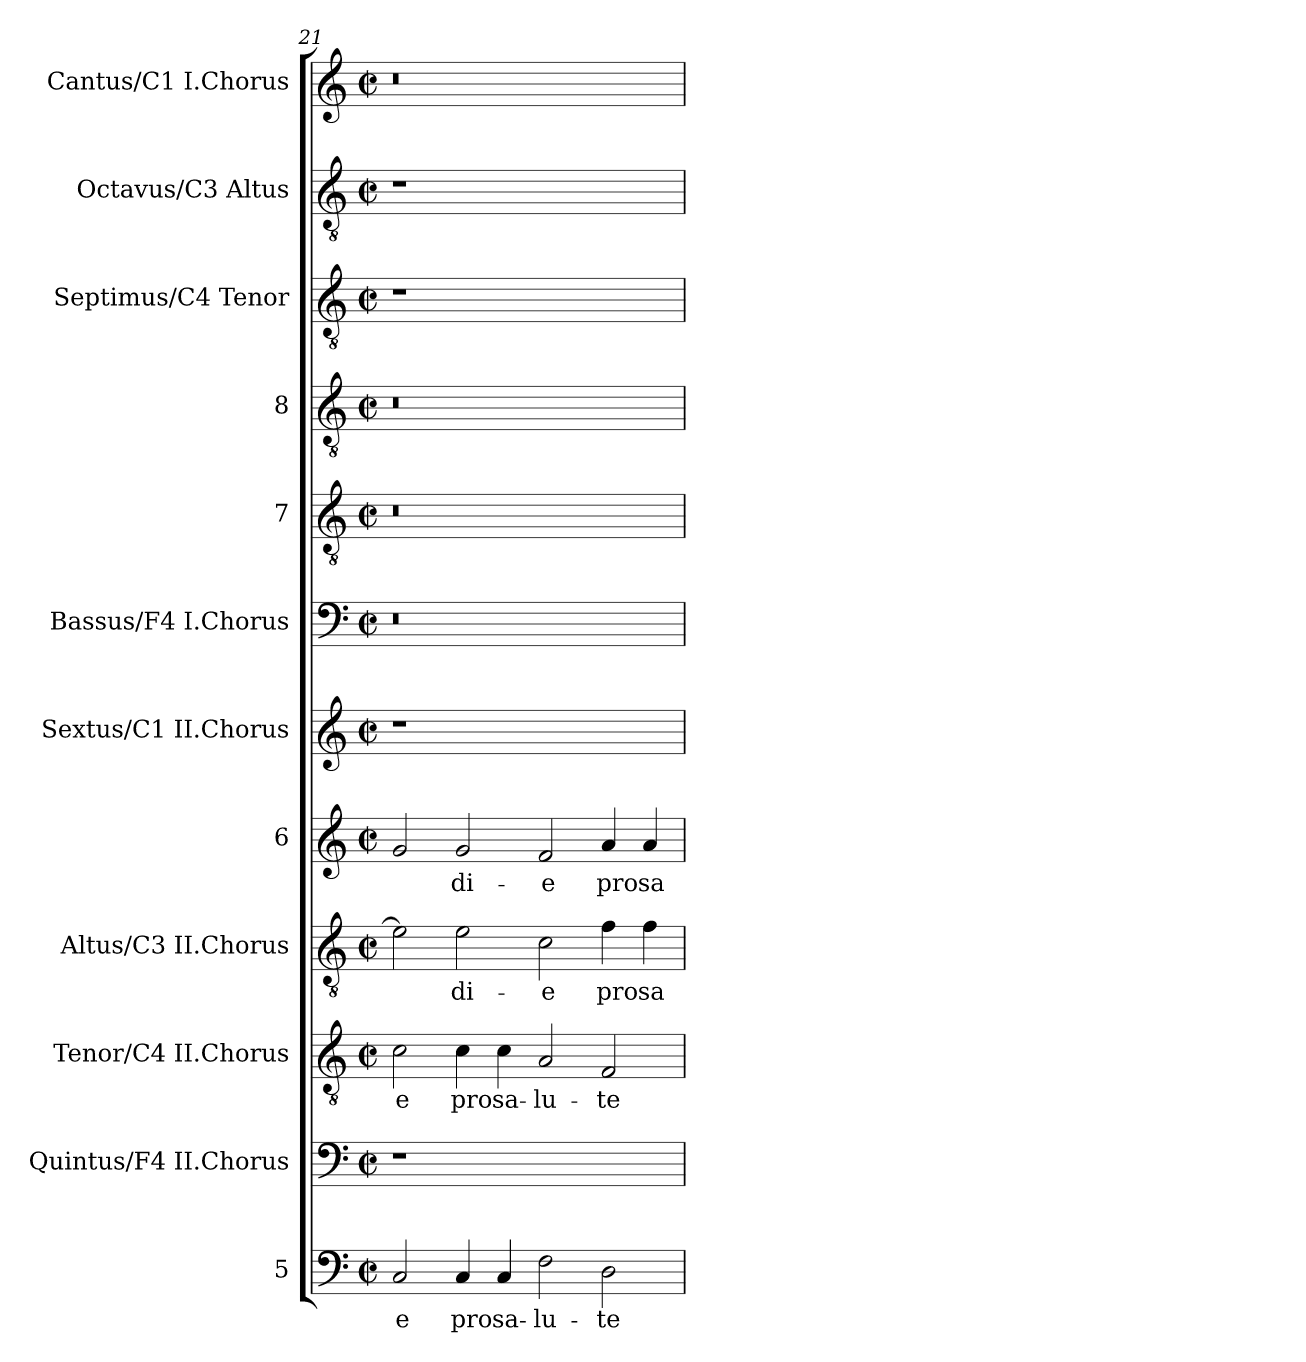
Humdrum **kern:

**kern	**text	**kern	**kern	**text	**kern	**text	**kern	**text	**kern	**kern	**kern	**kern	**kern	**kern	**kern
*part12	*part12	*part11	*part10	*part10	*part9	*part9	*part8	*part8	*part7	*part6	*part5	*part4	*part3	*part2	*part1
*staff12	*staff12	*staff11	*staff10	*staff10	*staff9	*staff9	*staff8	*staff8	*staff7	*staff6	*staff5	*staff4	*staff3	*staff2	*staff1
*I"5	*	*I"Quintus/F4  II.Chorus	*I"Tenor/C4  II.Chorus	*	*I"Altus/C3  II.Chorus	*	*I"6	*	*I"Sextus/C1  II.Chorus	*I"Bassus/F4  I.Chorus	*I"7	*I"8	*I"Septimus/C4  Tenor	*I"Octavus/C3  Altus	*I"Cantus/C1  I.Chorus
*	*	*	*I'T	*	*I'A	*	*	*	*	*I'B	*	*	*	*	*I'C
*clefF4	*	*clefF4	*clefGv2	*	*clefGv2	*	*clefG2	*	*clefG2	*clefF4	*clefGv2	*clefGv2	*clefGv2	*clefGv2	*clefG2
*k[]	*	*k[]	*k[]	*	*k[]	*	*k[]	*	*k[]	*k[]	*k[]	*k[]	*k[]	*k[]	*k[]
*C:	*	*C:	*C:	*	*C:	*	*C:	*	*C:	*C:	*C:	*C:	*C:	*C:	*C:
*M2/2	*	*M2/2	*M2/2	*	*M2/2	*	*M2/2	*	*M2/2	*M2/2	*M2/2	*M2/2	*M2/2	*M2/2	*M2/2
*met(c|)	*	*met(c|)	*met(c|)	*	*met(c|)	*	*met(c|)	*	*met(c|)	*met(c|)	*met(c|)	*met(c|)	*met(c|)	*met(c|)	*met(c|)
=21	=21	=21	=21	=21	=21	=21	=21	=21	=21	=21	=21	=21	=21	=21	=21
!	!LO:LY:b:cj	!	!	!LO:LY:b:cj	!	!LO:LY:b:cj	!	!LO:LY:b:cj	!	!	!	!	!	!	!
2C/	-e	1r	2c\	-e	2e\]	--	2g/	-	1r	0r	0r	0r	1r	1r	0r
!	!LO:LY:b:cj	!	!	!LO:LY:b:cj	!	!LO:LY:b:cj	!	!LO:LY:b:cj	!	!	!	!	!	!	!
4C/	pro	.	4c\	pro	2e\	-di-	2g/	-di-	.	.	.	.	.	.	.
!	!LO:LY:b:cj	!	!	!LO:LY:b:cj	!	!	!	!	!	!	!	!	!	!	!
4C/	sa-	.	4c\	sa-	.	.	.	.	.	.	.	.	.	.	.
!	!LO:LY:b:cj	!	!	!LO:LY:b:cj	!	!LO:LY:b:cj	!	!LO:LY:b:cj	!	!	!	!	!	!	!
2F\	-lu-	1ryy	2A/	-lu-	2c\	-e	2f/	-e	1ryy	.	.	.	1ryy	1ryy	.
!	!LO:LY:b:cj	!	!	!LO:LY:b:cj	!	!LO:LY:b:cj	!	!LO:LY:b:cj	!	!	!	!	!	!	!
2D\	-te	.	2F/	-te	4f\	pro	4a/	pro	.	.	.	.	.	.	.
!	!	!	!	!	!	!LO:LY:b:cj	!	!LO:LY:b:cj	!	!	!	!	!	!	!
.	.	.	.	.	4f\	sa-	4a/	sa-	.	.	.	.	.	.	.
=	=	=	=	=	=	=	=	=	=	=	=	=	=	=	=
*-	*-	*-	*-	*-	*-	*-	*-	*-	*-	*-	*-	*-	*-	*-	*-
